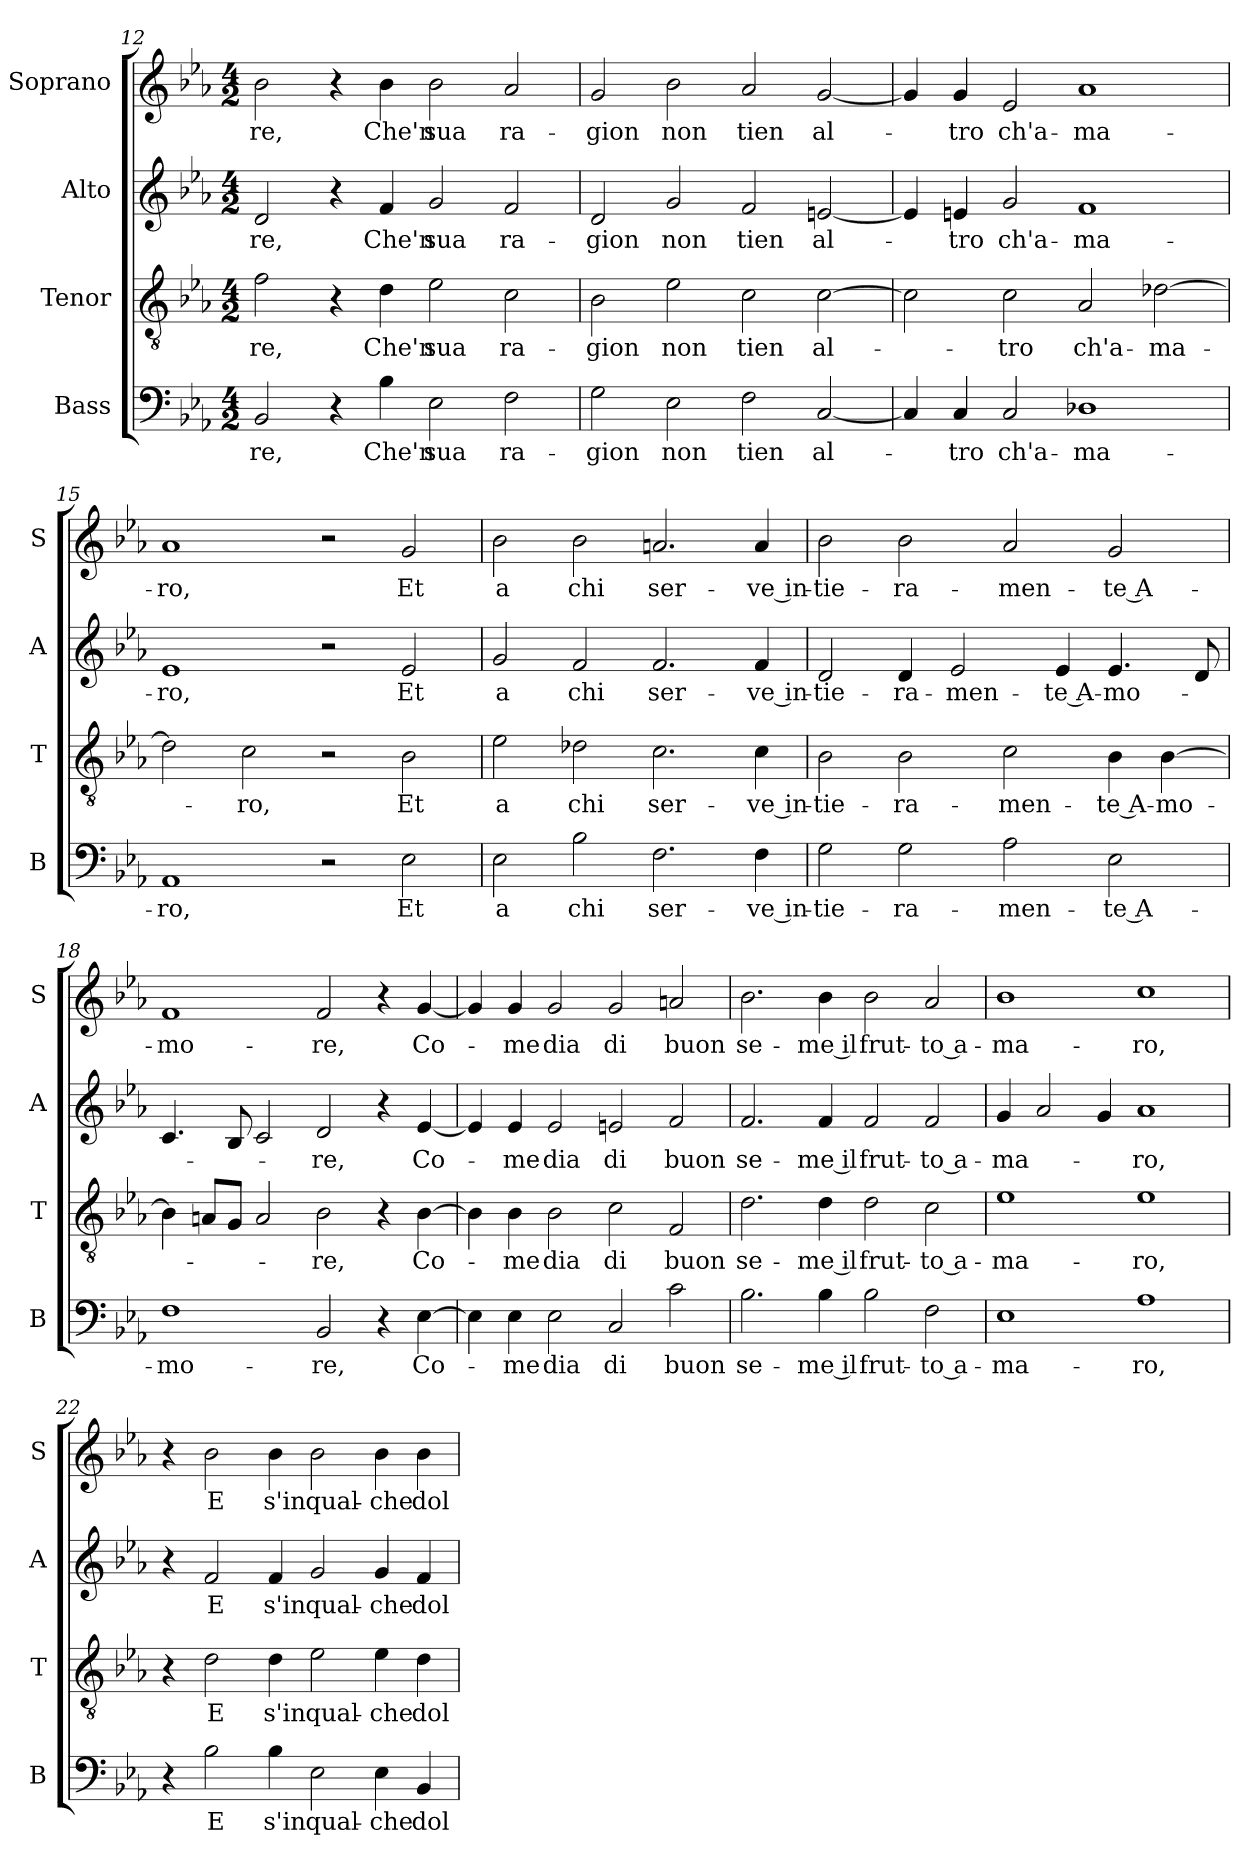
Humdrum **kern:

**kern	**text	**kern	**text	**kern	**text	**kern	**text
*part4	*part4	*part3	*part3	*part2	*part2	*part1	*part1
*staff4	*staff4	*staff3	*staff3	*staff2	*staff2	*staff1	*staff1
*I"Bass	*	*I"Tenor	*	*I"Alto	*	*I"Soprano	*
*I'B	*	*I'T	*	*I'A	*	*I'S	*
*clefF4	*	*clefGv2	*	*clefG2	*	*clefG2	*
*k[b-e-a-]	*	*k[b-e-a-]	*	*k[b-e-a-]	*	*k[b-e-a-]	*
*E-:	*	*E-:	*	*E-:	*	*E-:	*
*M4/2	*	*M4/2	*	*M4/2	*	*M4/2	*
=12	=12	=12	=12	=12	=12	=12	=12
!	!LO:LY:b	!	!LO:LY:b	!	!LO:LY:b	!	!LO:LY:b
2BB-/	-re,	2f\	-re,	2d/	-re,	2b-\	-re,
4r	.	4r	.	4r	.	4r	.
!	!LO:LY:b	!	!LO:LY:b	!	!LO:LY:b	!	!LO:LY:b
4B-\	Che'n	4d\	Che'n	4f/	Che'n	4b-\	Che'n
!	!LO:LY:b	!	!LO:LY:b	!	!LO:LY:b	!	!LO:LY:b
2E-\	sua	2e-\	sua	2g/	sua	2b-\	sua
!	!LO:LY:b	!	!LO:LY:b	!	!LO:LY:b	!	!LO:LY:b
2F\	ra-	2c\	ra-	2f/	ra-	2a-/	ra-
!!LO:LB:g=z
=13	=13	=13	=13	=13	=13	=13	=13
!	!LO:LY:b	!	!LO:LY:b	!	!LO:LY:b	!	!LO:LY:b
2G\	-gion	2B-\	-gion	2d/	-gion	2g/	-gion
!	!LO:LY:b	!	!LO:LY:b	!	!LO:LY:b	!	!LO:LY:b
2E-\	non	2e-\	non	2g/	non	2b-\	non
!	!LO:LY:b	!	!LO:LY:b	!	!LO:LY:b	!	!LO:LY:b
2F\	tien	2c\	tien	2f/	tien	2a-/	tien
!	!LO:LY:b	!	!LO:LY:b	!	!LO:LY:b	!	!LO:LY:b
[2C/	al-	[2c\	al-	[2en/	al-	[2g/	al-
=14	=14	=14	=14	=14	=14	=14	=14
4C/]	.	2c\]	.	4e/]	.	4g/]	.
!	!LO:LY:b	!	!	!	!LO:LY:b	!	!LO:LY:b
4C/	-tro	.	.	4en/	-tro	4g/	-tro
!	!LO:LY:b	!	!LO:LY:b	!	!LO:LY:b	!	!LO:LY:b
2C/	ch'a-	2c\	-tro	2g/	ch'a-	2e-/	ch'a-
!	!LO:LY:b	!	!LO:LY:b	!	!LO:LY:b	!	!LO:LY:b
1D-X	-ma-	2A-/	ch'a-	1f	-ma-	1a-	-ma-
!	!	!	!LO:LY:b	!	!	!	!
.	.	[2d-X\	-ma-	.	.	.	.
=15	=15	=15	=15	=15	=15	=15	=15
!	!LO:LY:b	!	!	!	!LO:LY:b	!	!LO:LY:b
1AA-	-ro,	2d-\]	.	1e-	-ro,	1a-	-ro,
!	!	!	!LO:LY:b	!	!	!	!
.	.	2c\	-ro,	.	.	.	.
2r	.	2r	.	2r	.	2r	.
!	!LO:LY:b	!	!LO:LY:b	!	!LO:LY:b	!	!LO:LY:b
2E-\	Et	2B-\	Et	2e-/	Et	2g/	Et
=16	=16	=16	=16	=16	=16	=16	=16
!	!LO:LY:b	!	!LO:LY:b	!	!LO:LY:b	!	!LO:LY:b
2E-\	a	2e-\	a	2g/	a	2b-\	a
!	!LO:LY:b	!	!LO:LY:b	!	!LO:LY:b	!	!LO:LY:b
2B-\	chi	2d-X\	chi	2f/	chi	2b-\	chi
!	!LO:LY:b	!	!LO:LY:b	!	!LO:LY:b	!	!LO:LY:b
2.F\	ser-	2.c\	ser-	2.f/	ser-	2.an/	ser-
!	!LO:LY:b	!	!LO:LY:b	!	!LO:LY:b	!	!LO:LY:b
4F\	-ve in-	4c\	-ve in-	4f/	-ve in-	4a/	-ve in-
!!LO:LB:g=z
=17	=17	=17	=17	=17	=17	=17	=17
!	!LO:LY:b	!	!LO:LY:b	!	!LO:LY:b	!	!LO:LY:b
2G\	-tie-	2B-\	-tie-	2d/	-tie-	2b-\	-tie-
!	!LO:LY:b	!	!LO:LY:b	!	!LO:LY:b	!	!LO:LY:b
2G\	-ra-	2B-\	-ra-	4d/	-ra-	2b-\	-ra-
!	!	!	!	!	!LO:LY:b	!	!
.	.	.	.	2e-/	-men-	.	.
!	!LO:LY:b	!	!LO:LY:b	!	!	!	!LO:LY:b
2A-\	-men-	2c\	-men-	.	.	2a-/	-men-
!	!	!	!	!	!LO:LY:b	!	!
.	.	.	.	4e-/	-te A-	.	.
!	!LO:LY:b	!	!LO:LY:b	!	!LO:LY:b	!	!LO:LY:b
2E-\	-te A-	4B-\	-te A-	4.e-/	-mo-	2g/	-te A-
!	!	!	!LO:LY:b	!	!	!	!
.	.	[4B-\	-mo-	.	.	.	.
.	.	.	.	8d/	.	.	.
=18	=18	=18	=18	=18	=18	=18	=18
!	!LO:LY:b	!	!	!	!	!	!LO:LY:b
1F	-mo-	4B-\]	.	4.c/	.	1f	-mo-
.	.	8An/L	.	.	.	.	.
.	.	8G/J	.	8B-/	.	.	.
.	.	2A/	.	2c/	.	.	.
!	!LO:LY:b	!	!LO:LY:b	!	!LO:LY:b	!	!LO:LY:b
2BB-/	-re,	2B-\	-re,	2d/	-re,	2f/	-re,
4r	.	4r	.	4r	.	4r	.
!	!LO:LY:b	!	!LO:LY:b	!	!LO:LY:b	!	!LO:LY:b
[4E-\	Co-	[4B-\	Co-	[4e-/	Co-	[4g/	Co-
=19	=19	=19	=19	=19	=19	=19	=19
4E-\]	.	4B-\]	.	4e-/]	.	4g/]	.
!	!LO:LY:b	!	!LO:LY:b	!	!LO:LY:b	!	!LO:LY:b
4E-\	-me	4B-\	-me	4e-/	-me	4g/	-me
!	!LO:LY:b	!	!LO:LY:b	!	!LO:LY:b	!	!LO:LY:b
2E-\	dia	2B-\	dia	2e-/	dia	2g/	dia
!	!LO:LY:b	!	!LO:LY:b	!	!LO:LY:b	!	!LO:LY:b
2C/	di	2c\	di	2en/	di	2g/	di
!	!LO:LY:b	!	!LO:LY:b	!	!LO:LY:b	!	!LO:LY:b
2c\	buon	2F/	buon	2f/	buon	2an/	buon
!!LO:PB:g=z
=20	=20	=20	=20	=20	=20	=20	=20
!	!LO:LY:b	!	!LO:LY:b	!	!LO:LY:b	!	!LO:LY:b
2.B-\	se-	2.d\	se-	2.f/	se-	2.b-\	se-
!	!LO:LY:b	!	!LO:LY:b	!	!LO:LY:b	!	!LO:LY:b
4B-\	-me il	4d\	-me il	4f/	-me il	4b-\	-me il
!	!LO:LY:b	!	!LO:LY:b	!	!LO:LY:b	!	!LO:LY:b
2B-\	frut-	2d\	frut-	2f/	frut-	2b-\	frut-
!	!LO:LY:b	!	!LO:LY:b	!	!LO:LY:b	!	!LO:LY:b
2F\	-to a-	2c\	-to a-	2f/	-to a-	2a-/	-to a-
=21	=21	=21	=21	=21	=21	=21	=21
!	!LO:LY:b	!	!LO:LY:b	!	!LO:LY:b	!	!LO:LY:b
1E-	-ma-	1e-	-ma-	4g/	-ma-	1b-	-ma-
.	.	.	.	2a-/	.	.	.
.	.	.	.	4g/	.	.	.
!	!LO:LY:b	!	!LO:LY:b	!	!LO:LY:b	!	!LO:LY:b
1A-	-ro,	1e-	-ro,	1a-	-ro,	1cc	-ro,
=22	=22	=22	=22	=22	=22	=22	=22
4r	.	4r	.	4r	.	4r	.
!	!LO:LY:b	!	!LO:LY:b	!	!LO:LY:b	!	!LO:LY:b
2B-\	E	2d\	E	2f/	E	2b-\	E
!	!LO:LY:b	!	!LO:LY:b	!	!LO:LY:b	!	!LO:LY:b
4B-\	s'in	4d\	s'in	4f/	s'in	4b-\	s'in
!	!LO:LY:b	!	!LO:LY:b	!	!LO:LY:b	!	!LO:LY:b
2E-\	qual-	2e-\	qual-	2g/	qual-	2b-\	qual-
!	!LO:LY:b	!	!LO:LY:b	!	!LO:LY:b	!	!LO:LY:b
4E-\	-che	4e-\	-che	4g/	-che	4b-\	-che
!	!LO:LY:b	!	!LO:LY:b	!	!LO:LY:b	!	!LO:LY:b
4BB-/	dol-	4d\	dol-	4f/	dol-	4b-\	dol-
=	=	=	=	=	=	=	=
*-	*-	*-	*-	*-	*-	*-	*-
